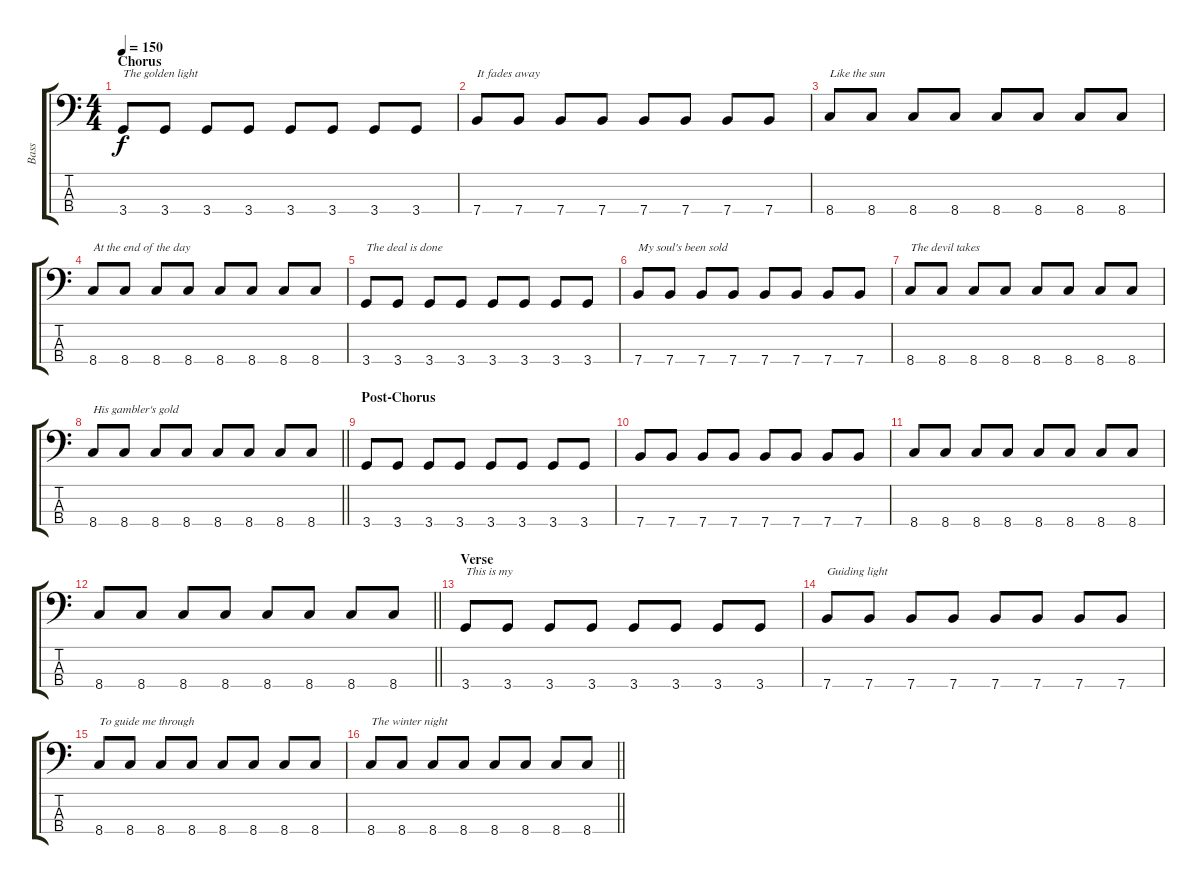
\track ("Bass" "Bass") {instrument electricbassfinger}
\staff {score tabs}
\tuning (G2 D2 A1 E1) {hide}
\ts (4 4)
\section ("" "Chorus")
\tempo 150
\clef f4
\ks c
3.4.8{txt "The golden light" dy f} 3.4.8 3.4.8 3.4.8 3.4.8 3.4.8 3.4.8 3.4.8 |
7.4.8{txt "It fades away"} 7.4.8 7.4.8 7.4.8 7.4.8 7.4.8 7.4.8 7.4.8 |
8.4.8{txt "Like the sun"} 8.4.8 8.4.8 8.4.8 8.4.8 8.4.8 8.4.8 8.4.8 |
8.4.8{txt "At the end of the day"} 8.4.8 8.4.8 8.4.8 8.4.8 8.4.8 8.4.8 8.4.8 |
3.4.8{txt "The deal is done"} 3.4.8 3.4.8 3.4.8 3.4.8 3.4.8 3.4.8 3.4.8 |
7.4.8{txt "My soul's been sold"} 7.4.8 7.4.8 7.4.8 7.4.8 7.4.8 7.4.8 7.4.8 |
8.4.8{txt "The devil takes"} 8.4.8 8.4.8 8.4.8 8.4.8 8.4.8 8.4.8 8.4.8 |
\barLineRight lightlight
8.4.8{txt "His gambler's gold"} 8.4.8 8.4.8 8.4.8 8.4.8 8.4.8 8.4.8 8.4.8 |
\section ("" "Post-Chorus")
3.4.8 3.4.8 3.4.8 3.4.8 3.4.8 3.4.8 3.4.8 3.4.8 |
7.4.8 7.4.8 7.4.8 7.4.8 7.4.8 7.4.8 7.4.8 7.4.8 |
8.4.8 8.4.8 8.4.8 8.4.8 8.4.8 8.4.8 8.4.8 8.4.8 |
\barLineRight lightlight
8.4.8 8.4.8 8.4.8 8.4.8 8.4.8 8.4.8 8.4.8 8.4.8 |
\section ("" "Verse")
3.4.8{txt "This is my"} 3.4.8 3.4.8 3.4.8 3.4.8 3.4.8 3.4.8 3.4.8 |
7.4.8{txt "Guiding light"} 7.4.8 7.4.8 7.4.8 7.4.8 7.4.8 7.4.8 7.4.8 |
8.4.8{txt "To guide me through"} 8.4.8 8.4.8 8.4.8 8.4.8 8.4.8 8.4.8 8.4.8 |
\barLineRight lightlight
8.4.8{txt "The winter night"} 8.4.8 8.4.8 8.4.8 8.4.8 8.4.8 8.4.8 8.4.8
